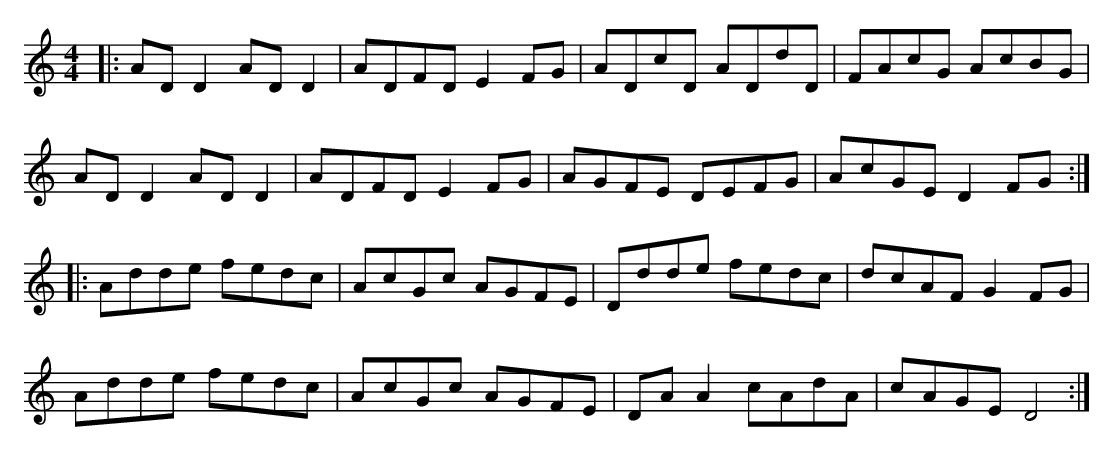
X:1
M:4/4
K:Ddor
|:ADD2 ADD2|ADFD E2FG|ADcD ADdD|FAcG AcBG|
ADD2 ADD2|ADFD E2FG|AGFE DEFG|AcGE D2FG:|
|:Adde fedc|AcGc AGFE|Ddde fedc|dcAF G2FG|
Adde fedc|AcGc AGFE|DAA2 cAdA|cAGE D4:|
